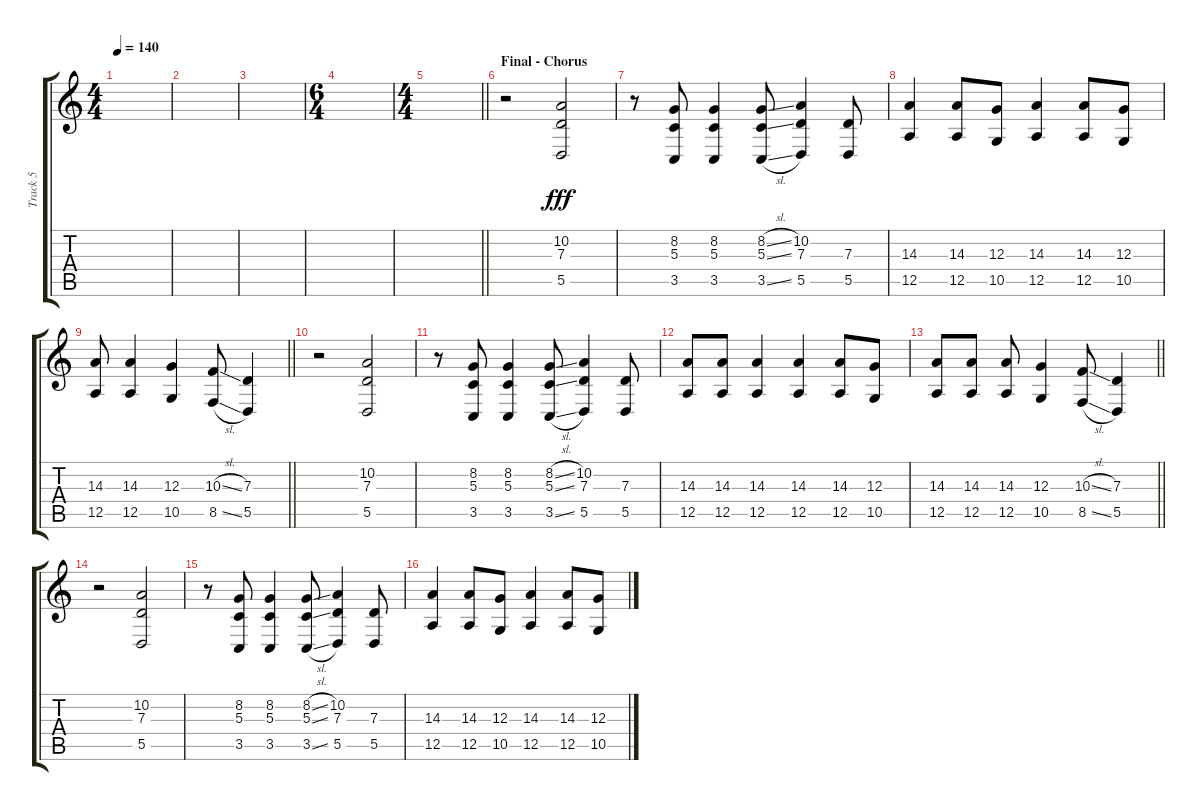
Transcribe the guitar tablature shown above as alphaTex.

\track ("Track 5" "Track 5") {instrument tenorsax}
\staff {score tabs}
\tuning (E4 B3 G3 D3 A2 E2) {hide}
\ts (4 4)
\tempo 140
\clef g2
\ks c
|
|
|
\ts (6 4)
|
\ts (4 4)
\barLineRight lightlight
|
\section ("" "Final - Chorus")
r.2 (10.2 7.3 5.5).2{dy fff} |
r.8 (8.2 5.3 3.5).8 (8.2 5.3 3.5).4 (8.2{sl} 5.3{sl} 3.5{sl}).8 (10.2 7.3 5.5).4 (7.3 5.5).8 |
(14.3 12.5).4 (14.3 12.5).8 (12.3 10.5).8 (14.3 12.5).4 (14.3 12.5).8 (12.3 10.5).8 |
\barLineRight lightlight
(14.3 12.5).8 (14.3 12.5).4 (12.3 10.5).4 (10.3{sl} 8.5{sl}).8 (7.3 5.5).4 |
r.2 (10.2 7.3 5.5).2 |
r.8 (8.2 5.3 3.5).8 (8.2 5.3 3.5).4 (8.2{sl} 5.3{sl} 3.5{sl}).8 (10.2 7.3 5.5).4 (7.3 5.5).8 |
(14.3 12.5).8 (14.3 12.5).8 (14.3 12.5).4 (14.3 12.5).4 (14.3 12.5).8 (12.3 10.5).8 |
\barLineRight lightlight
(14.3 12.5).8 (14.3 12.5).8 (14.3 12.5).8 (12.3 10.5).4 (10.3{sl} 8.5{sl}).8 (7.3 5.5).4 |
r.2 (10.2 7.3 5.5).2 |
r.8 (8.2 5.3 3.5).8 (8.2 5.3 3.5).4 (8.2{sl} 5.3{sl} 3.5{sl}).8 (10.2 7.3 5.5).4 (7.3 5.5).8 |
(14.3 12.5).4 (14.3 12.5).8 (12.3 10.5).8 (14.3 12.5).4 (14.3 12.5).8 (12.3 10.5).8
